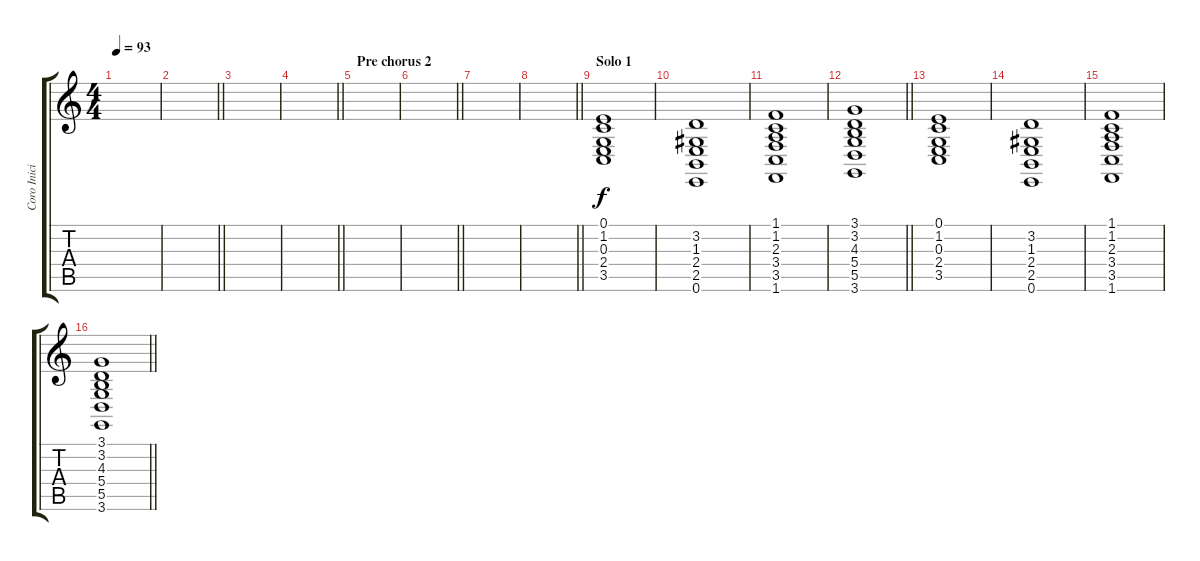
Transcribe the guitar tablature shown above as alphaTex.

\track ("Coro Inicial" "Coro Inici") {instrument synthstrings1}
\staff {score tabs}
\tuning (E4 B3 G3 D3 A2 E2) {hide}
\ts (4 4)
\tempo 93
\clef g2
\ks c
|
\barLineRight lightlight
|
|
\barLineRight lightlight
|
\section ("" "Pre chorus 2")
|
\barLineRight lightlight
|
|
\barLineRight lightlight
|
\section ("" "Solo 1")
(0.1 1.2 0.3 2.4 3.5).1 |
(3.2 1.3 2.4 2.5 0.6).1 |
(1.1 1.2 2.3 3.4 3.5 1.6).1 |
\barLineRight lightlight
(3.1 3.2 4.3 5.4 5.5 3.6).1 |
(0.1 1.2 0.3 2.4 3.5).1 |
(3.2 1.3 2.4 2.5 0.6).1 |
(1.1 1.2 2.3 3.4 3.5 1.6).1 |
\barLineRight lightlight
(3.1 3.2 4.3 5.4 5.5 3.6).1
